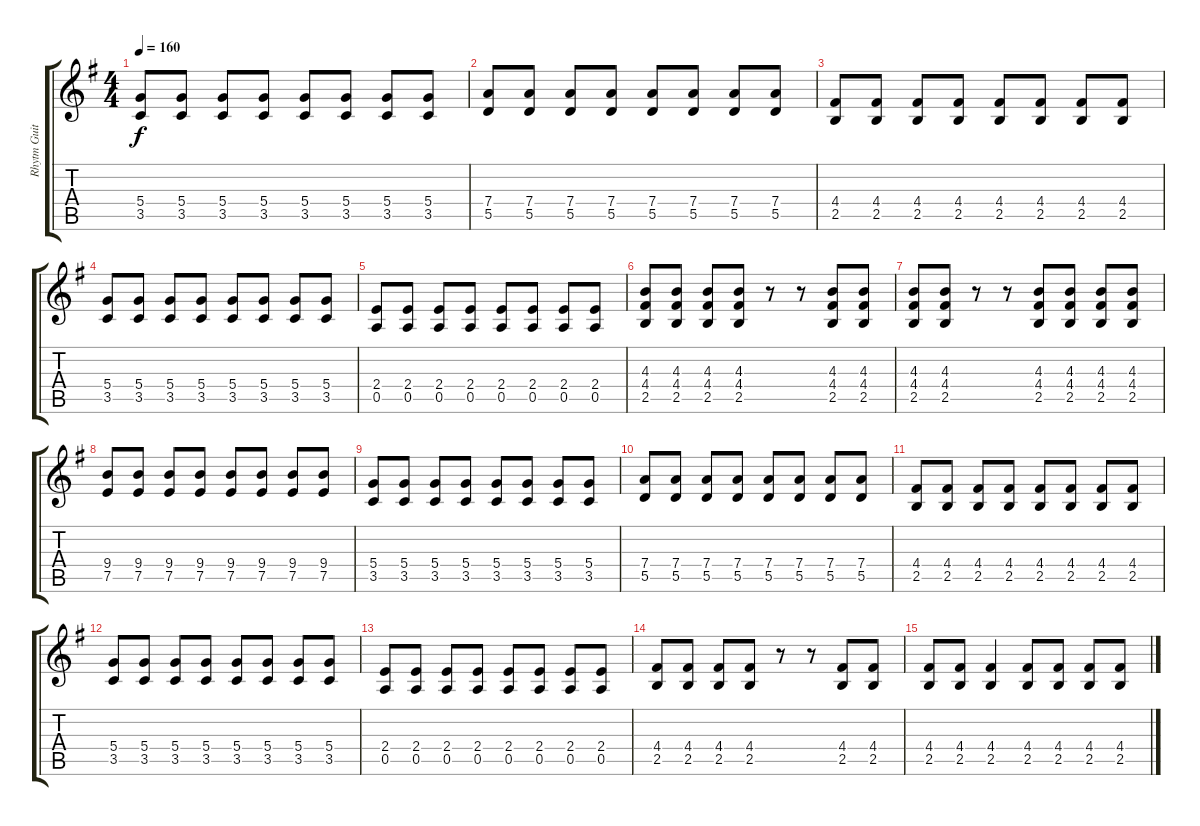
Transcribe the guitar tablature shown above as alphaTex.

\track ("Rhytm Guitar 2" "Rhytm Guit") {instrument overdrivenguitar}
\staff {score tabs}
\tuning (E4 B3 G3 D3 A2 E2) {hide}
\ts (4 4)
\tempo 160
\clef g2
\ks g
(5.4 3.5).8{dy f} (5.4 3.5).8 (5.4 3.5).8 (5.4 3.5).8 (5.4 3.5).8 (5.4 3.5).8 (5.4 3.5).8 (5.4 3.5).8 |
(7.4 5.5).8 (7.4 5.5).8 (7.4 5.5).8 (7.4 5.5).8 (7.4 5.5).8 (7.4 5.5).8 (7.4 5.5).8 (7.4 5.5).8 |
(4.4 2.5).8 (4.4 2.5).8 (4.4 2.5).8 (4.4 2.5).8 (4.4 2.5).8 (4.4 2.5).8 (4.4 2.5).8 (4.4 2.5).8 |
(5.4 3.5).8 (5.4 3.5).8 (5.4 3.5).8 (5.4 3.5).8 (5.4 3.5).8 (5.4 3.5).8 (5.4 3.5).8 (5.4 3.5).8 |
(2.4 0.5).8 (2.4 0.5).8 (2.4 0.5).8 (2.4 0.5).8 (2.4 0.5).8 (2.4 0.5).8 (2.4 0.5).8 (2.4 0.5).8 |
(4.3 4.4 2.5).8 (4.3 4.4 2.5).8 (4.3 4.4 2.5).8 (4.3 4.4 2.5).8 r.8 r.8 (4.3 4.4 2.5).8 (4.3 4.4 2.5).8 |
(4.3 4.4 2.5).8 (4.3 4.4 2.5).8 r.8 r.8 (4.3 4.4 2.5).8 (4.3 4.4 2.5).8 (4.3 4.4 2.5).8 (4.3 4.4 2.5).8 |
(9.4 7.5).8 (9.4 7.5).8 (9.4 7.5).8 (9.4 7.5).8 (9.4 7.5).8 (9.4 7.5).8 (9.4 7.5).8 (9.4 7.5).8 |
(5.4 3.5).8 (5.4 3.5).8 (5.4 3.5).8 (5.4 3.5).8 (5.4 3.5).8 (5.4 3.5).8 (5.4 3.5).8 (5.4 3.5).8 |
(7.4 5.5).8 (7.4 5.5).8 (7.4 5.5).8 (7.4 5.5).8 (7.4 5.5).8 (7.4 5.5).8 (7.4 5.5).8 (7.4 5.5).8 |
(4.4 2.5).8 (4.4 2.5).8 (4.4 2.5).8 (4.4 2.5).8 (4.4 2.5).8 (4.4 2.5).8 (4.4 2.5).8 (4.4 2.5).8 |
(5.4 3.5).8 (5.4 3.5).8 (5.4 3.5).8 (5.4 3.5).8 (5.4 3.5).8 (5.4 3.5).8 (5.4 3.5).8 (5.4 3.5).8 |
(2.4 0.5).8 (2.4 0.5).8 (2.4 0.5).8 (2.4 0.5).8 (2.4 0.5).8 (2.4 0.5).8 (2.4 0.5).8 (2.4 0.5).8 |
(4.4 2.5).8 (4.4 2.5).8 (4.4 2.5).8 (4.4 2.5).8 r.8 r.8 (4.4 2.5).8 (4.4 2.5).8 |
(4.4 2.5).8 (4.4 2.5).8 (4.4 2.5).4 (4.4 2.5).8 (4.4 2.5).8 (4.4 2.5).8 (4.4 2.5).8
